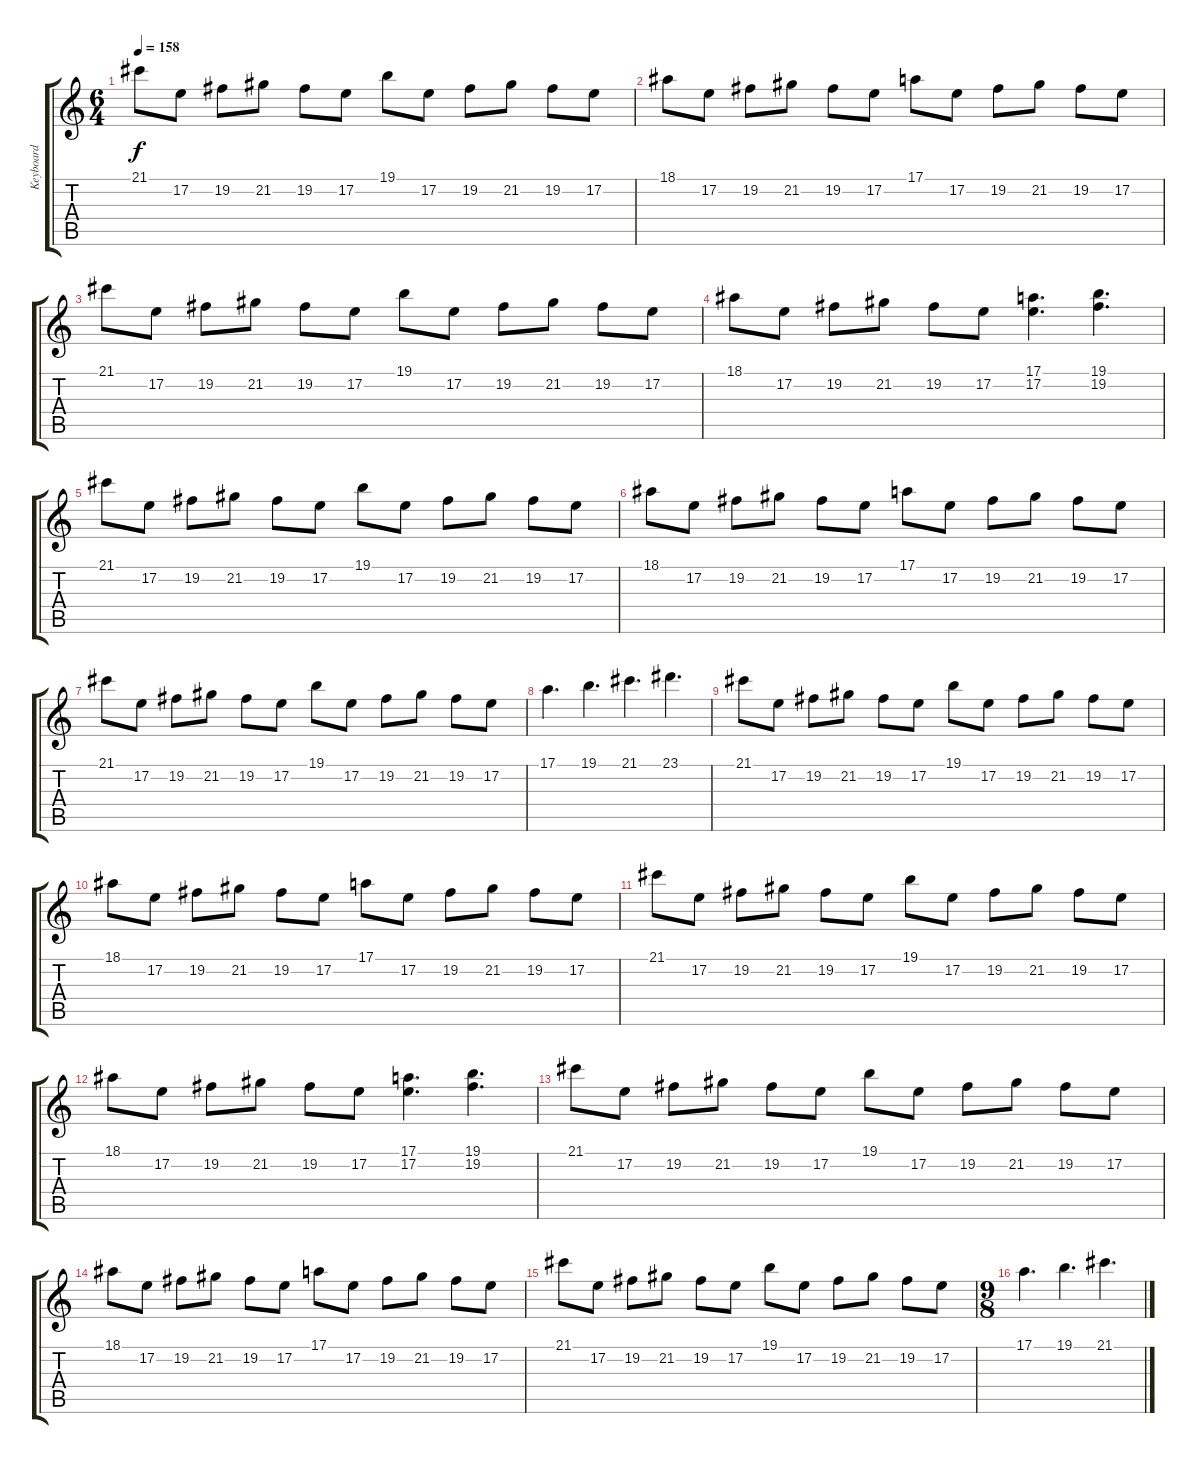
\track ("Keyboard" "Keyboard") {instrument violin}
\staff {score tabs}
\tuning (E4 B3 G3 D3 A2 E2) {hide}
\ts (6 4)
\tempo 158
\clef g2
\ks c
21.1.8{dy f volume 12 instrument pad1newage} 17.2.8 19.2.8 21.2.8 19.2.8 17.2.8 19.1.8 17.2.8 19.2.8 21.2.8 19.2.8 17.2.8 |
18.1.8 17.2.8 19.2.8 21.2.8 19.2.8 17.2.8 17.1.8 17.2.8 19.2.8 21.2.8 19.2.8 17.2.8 |
21.1.8 17.2.8 19.2.8 21.2.8 19.2.8 17.2.8 19.1.8 17.2.8 19.2.8 21.2.8 19.2.8 17.2.8 |
18.1.8 17.2.8 19.2.8 21.2.8 19.2.8 17.2.8 (17.1 17.2).4{d} (19.1 19.2).4{d} |
21.1.8 17.2.8 19.2.8 21.2.8 19.2.8 17.2.8 19.1.8 17.2.8 19.2.8 21.2.8 19.2.8 17.2.8 |
18.1.8 17.2.8 19.2.8 21.2.8 19.2.8 17.2.8 17.1.8 17.2.8 19.2.8 21.2.8 19.2.8 17.2.8 |
21.1.8 17.2.8 19.2.8 21.2.8 19.2.8 17.2.8 19.1.8 17.2.8 19.2.8 21.2.8 19.2.8 17.2.8 |
17.1.4{d} 19.1.4{d} 21.1.4{d} 23.1.4{d} |
21.1.8 17.2.8 19.2.8 21.2.8 19.2.8 17.2.8 19.1.8 17.2.8 19.2.8 21.2.8 19.2.8 17.2.8 |
18.1.8 17.2.8 19.2.8 21.2.8 19.2.8 17.2.8 17.1.8 17.2.8 19.2.8 21.2.8 19.2.8 17.2.8 |
21.1.8 17.2.8 19.2.8 21.2.8 19.2.8 17.2.8 19.1.8 17.2.8 19.2.8 21.2.8 19.2.8 17.2.8 |
18.1.8 17.2.8 19.2.8 21.2.8 19.2.8 17.2.8 (17.1 17.2).4{d} (19.1 19.2).4{d} |
21.1.8 17.2.8 19.2.8 21.2.8 19.2.8 17.2.8 19.1.8 17.2.8 19.2.8 21.2.8 19.2.8 17.2.8 |
18.1.8 17.2.8 19.2.8 21.2.8 19.2.8 17.2.8 17.1.8 17.2.8 19.2.8 21.2.8 19.2.8 17.2.8 |
21.1.8 17.2.8 19.2.8 21.2.8 19.2.8 17.2.8 19.1.8 17.2.8 19.2.8 21.2.8 19.2.8 17.2.8 |
\ts (9 8)
17.1.4{d} 19.1.4{d} 21.1.4{d}
